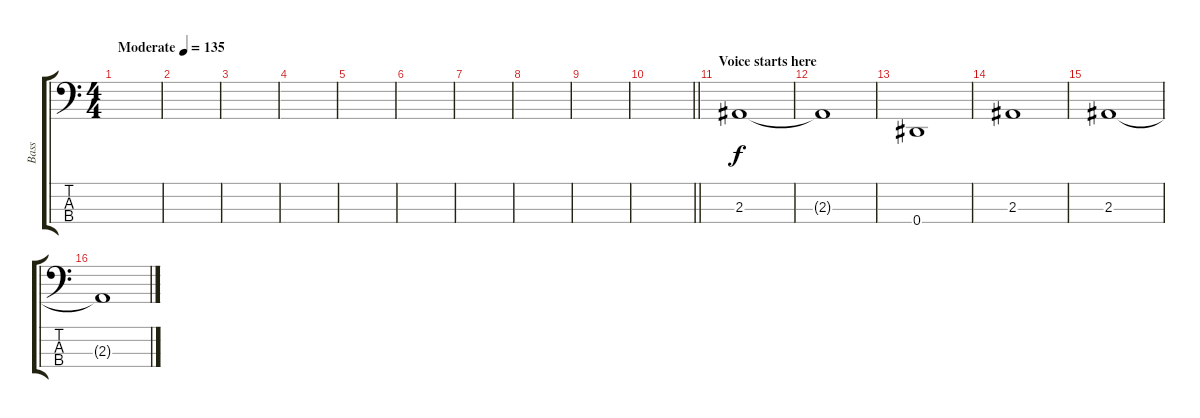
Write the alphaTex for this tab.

\track ("Bass" "Bass") {instrument electricbassfinger}
\staff {score tabs}
\tuning (Gb2 Db2 Ab1 Eb1) {hide}
\ts (4 4)
\tempo (135 "Moderate")
\clef f4
\ks c
|
|
|
|
|
|
|
|
|
\barLineRight lightlight
|
\section ("" "Voice starts here")
2.3.1 |
2.3{t}.1 |
0.4.1 |
2.3.1 |
2.3.1 |
2.3{t}.1
